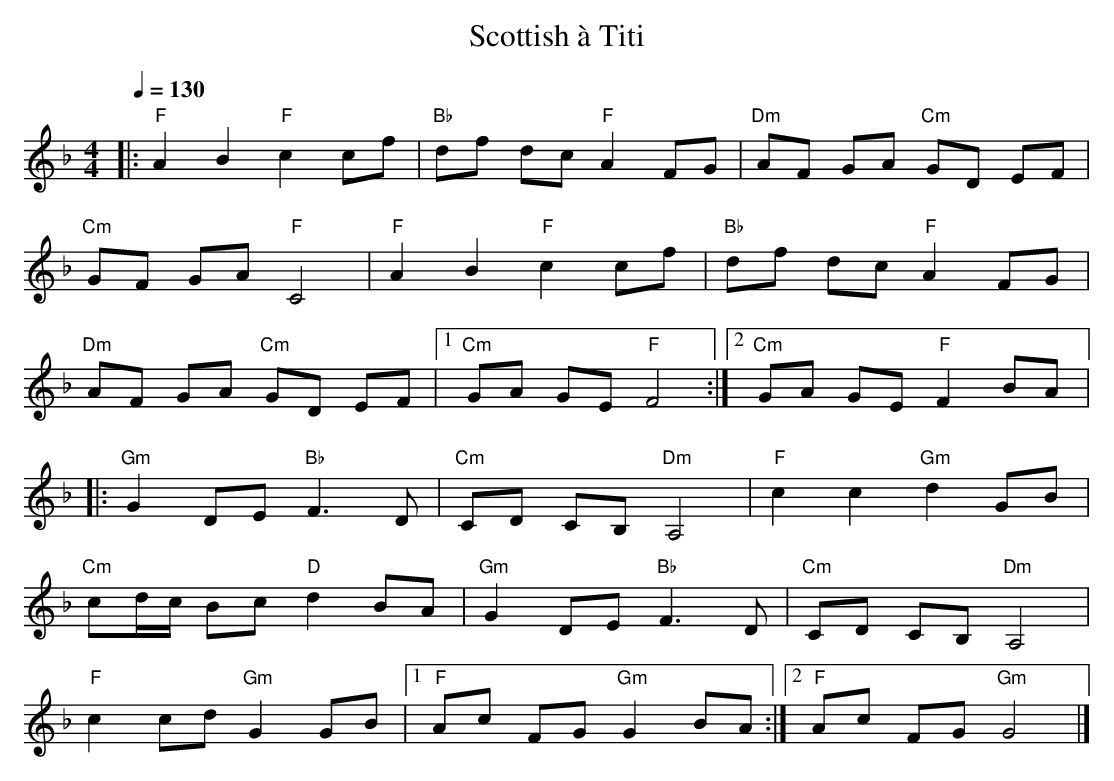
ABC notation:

X:1
T:Scottish à Titi
M:4/4
Q:1/4=130
K:Fmaj
|: "F"A2 B2 "F"c2 cf | "Bb"df dc "F"A2 FG | "Dm"AF GA "Cm"GD EF |
"Cm"GF GA "F"C4 | "F"A2 B2 "F"c2 cf | "Bb"df dc "F"A2 FG |
"Dm"AF GA "Cm"GD EF |1 "Cm"GA GE "F"F4 :|2 "Cm"GA GE "F"F2 BA |:
"Gm"G2 DE "Bb"F3 D | "Cm"CD CB, "Dm"A,4 | "F"c2 c2 "Gm"d2 GB |
"Cm"cd/2c/2 Bc "D"d2 BA | "Gm"G2 DE "Bb"F3 D | "Cm"CD CB, "Dm"A,4 |
"F"c2 cd "Gm"G2 GB |1 "F"Ac FG "Gm"G2 BA :|2 "F"Ac FG "Gm"G4 |]
